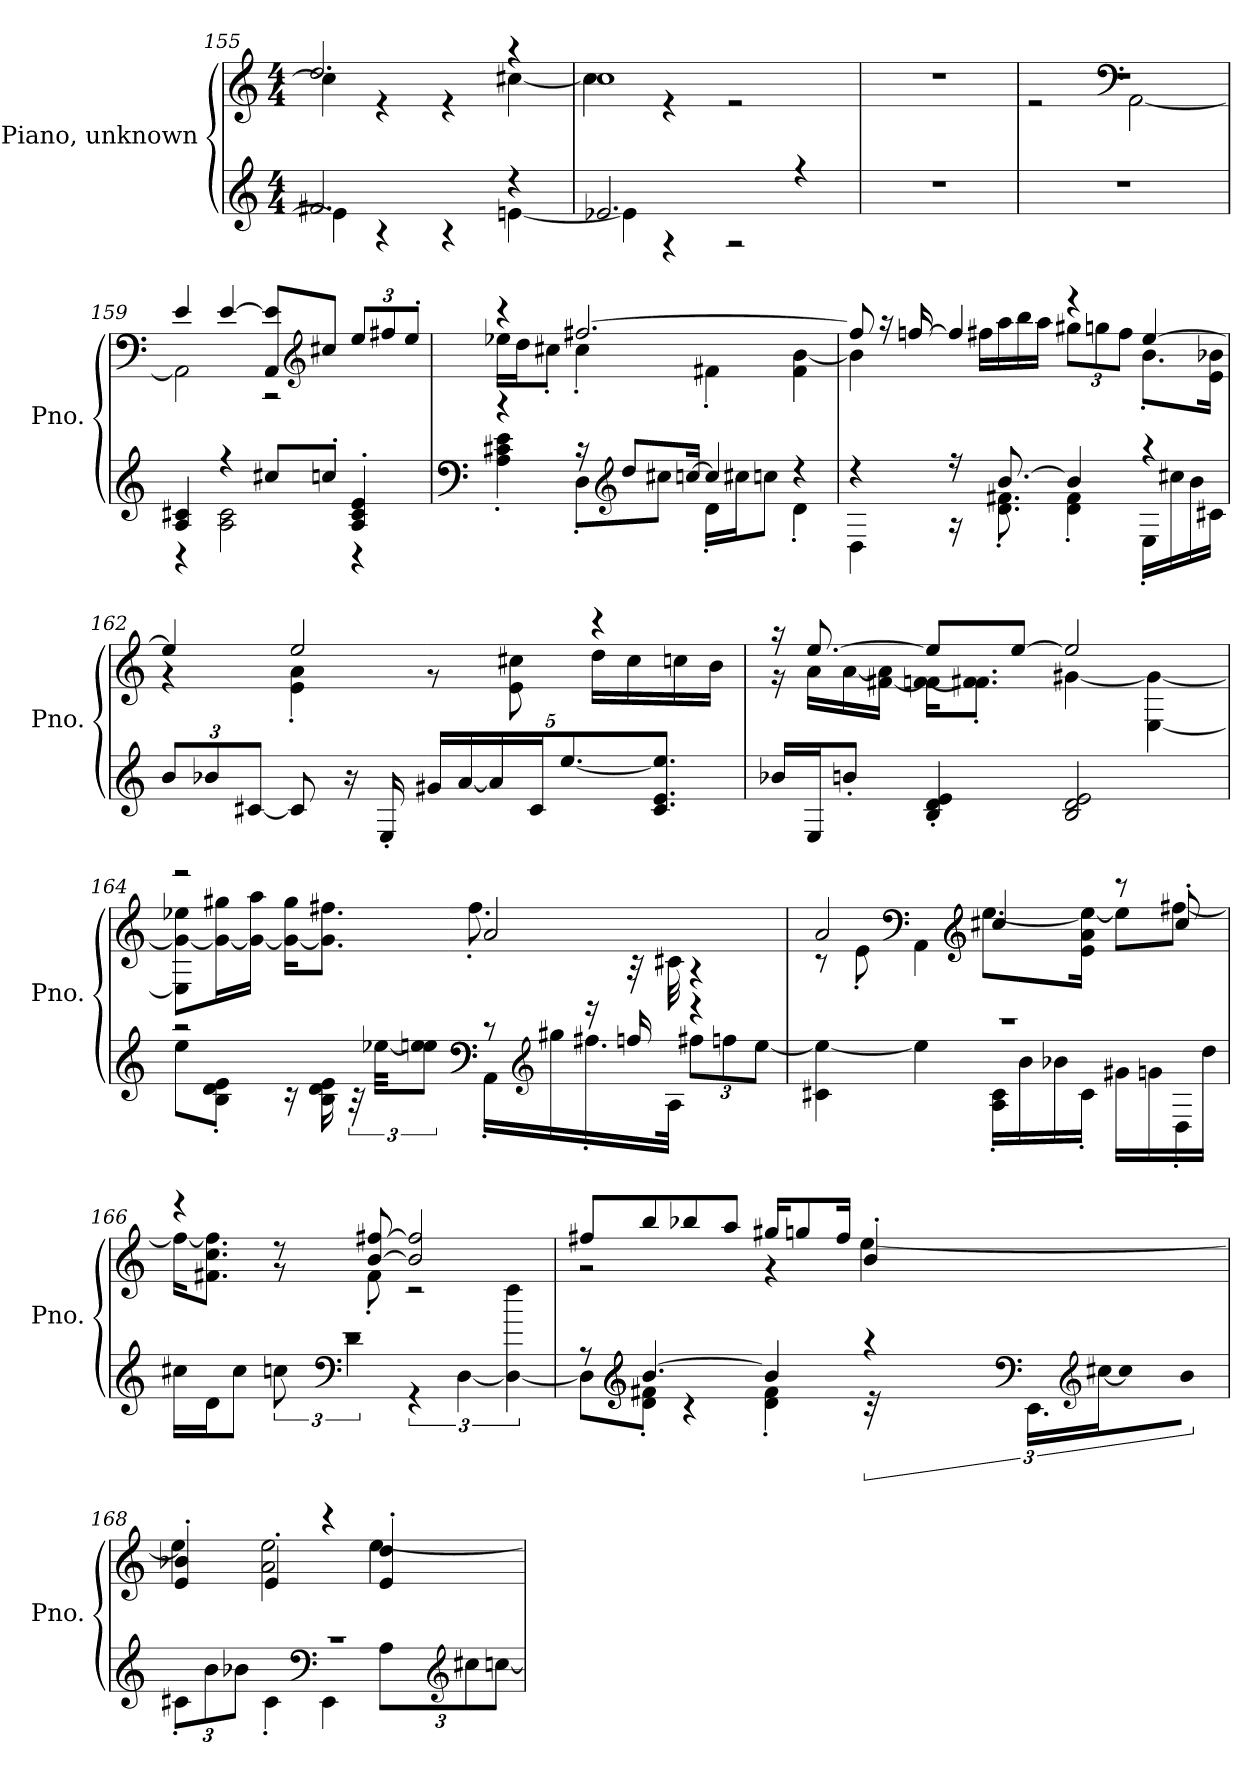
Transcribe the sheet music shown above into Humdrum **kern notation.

**kern	**kern
*part1	*part1
*staff2	*staff1
*I"Piano, unknown	*
*I'Pno.	*
*clefG2	*clefG2
*k[]	*k[]
*M4/4	*M4/4
=155	=155
*^	*^
2.f#X/	4e-\]	2.dd/	4cc\]
.	4r	.	4r
.	4r	.	4r
4r	[4en\	4r	[4cc#X\
=156	=156	=156	=156
2.e-X/	4e\]	1cc	4cc#\]
.	4r	.	4r
.	2r	.	2r
4r	.	.	.
*v	*v	*	*
*	*v	*v
=157	=157
1r	1r
=158	=158
*	*^
1r	1r	2r
*	*clefF4	*
.	.	[2AA\
!!LO:LB:g=z	!!
=159	=159	=159
*^	*	*
4A/ 4c#X/	4r	4e/	2AA\]
4r	2A\ 2c#\	[4e/	.
8cc#X/L	.	8AA/ 8e/]L	2r
*	*	*clefG2	*
8ccn'/J	.	8cc#X/J	.
*	*	*Xbrackettup	*
4A/' 4c#/' 4e/'	4r	12ee/L	.
.	.	12ff#X/	.
.	.	12ee'/J	.
=160	=160	=160	=160
*clefF4	*	*	*
4r	4A\' 4c#X\' 4e\'	4r	16ee-X\LL
.	.	.	16dd\J
.	.	.	8cc#X'\J
16r	8D'\L	[2.ff#X/	4cc#'\
*clefG2	*	*	*
8dd/L	.	.	.
.	8cc#X\J	.	.
[16ccn/Jk	.	.	.
4cc/]	16d'\LL	.	4f#X'\
.	16cc#X\J	.	.
.	8ccn\J	.	.
4r	4d'\	.	4f#\ [4b\
!!LO:LB:g=z	!!
=161	=161	=161	=161
4r	4D\	8ff#/]	4b\]
.	.	16r	.
.	.	[16ffn/	.
16r	16r	4ff/]	16ff#X\LL
[8.b/	8.d\' 8.f#X\'	.	16aa\
.	.	.	16bb\
.	.	.	16aa\JJ
4b/]	4d\' 4f#\'	4r	12gg#X\L
.	.	.	12ggn\
.	.	.	12ff#\J
4r	16E'\LL	[4ee/	8.b'\L
.	16cc#X\	.	.
.	16b\	.	.
.	16c#X\JJ	.	16e\ 16b-X\Jk
*v	*v	*	*
=162	=162	=162
*Xbrackettup	*	*
12b/L	4ee/]	4r
12b-X/	.	.
[12c#X/J	.	.
8c#/]	2ee/	4e\' 4a\'
16r	.	.
16E'/	.	.
20g#X/LL	.	8r
[20a/	.	.
20a/]	.	.
.	.	8e\ 8cc#X\
20c#/J	.	.
[10.ee/	.	.
.	4r	16dd\LL
.	.	16cc#\
10.c#/ 10.e/ 10.ee/]J	.	.
.	.	16ccn\
.	.	16b\JJ
!!LO:PB:g=z	!!
=163	=163	=163
16b-X/LL	16r	16r
16E/J	[8.ee/	16a\LL
8bn'/J	.	[16a\
.	.	[16f#X\ 16a\]JJ
4B/' 4d/' 4e/'	8ee/L]	[16fn\ 16f#\]KL
.	.	8.f\]' 8.f#X\'J
.	[8ee/J	.
2B/ 2d/ 2e/	2ee/]	[4g#X\
.	.	[4E\ 4g#\_
=164	=164	=164
*^	*	*
2r	8ee\L	2r	8E\] 8g#\_ 8ee-X\L
.	8B\' 8d\' 8e\'J	.	16g#\_ 16gg#X\L
.	.	.	16g#\_ 16aa\JJ
.	16r	.	16g#\_ 16gg#\KL
.	16B\ 16d\ 16e\	.	8.g#\] 8.ff#X\J
*	*brackettup	*	*
.	48r	.	.
.	[48ee-X\KKL	.	.
.	12ee-\] 12een\J	.	.
*clefF4	*	*	*
8r	16AA'\LL	2a/	8.ff#'\
*clefG2	*	*	*
.	16gg#X\	.	.
16r	16.ff#X'\	.	.
16ffn/	.	.	32r
.	32A\JJk	.	32c#X\
*	*Xbrackettup	*	*
4r	12ff#X\L	.	4r
.	12ffn\	.	.
.	[12ee\J	.	.
!!LO:LB:g=z	!!
=165	=165	=165	=165
1r	4c#X\ 4ee\_	2a/	8r
.	.	.	8e'\
*	*	*clefF4	*
.	4ee\]	.	4AA\
*	*	*clefG2	*
.	16A\' 16c#\'LL	4cc#X/	[8.ee\L
.	16b\	.	.
.	16b-X\	.	.
.	16c#'\JJ	.	16e\ 16a\ 16ee\_Jk
.	16g#X\LL	8r	8ee\L]
.	16gn\	.	.
.	16D'\	8cc#'/	[8ff#X\J
.	16dd\JJ	.	.
=166	=166	=166	=166
1r	16cc#X\LL	4r	16ff#\KL_
.	16d\J	.	8.f#X\ 8.cc\ 8.ff#\]J
.	8cc#\J	.	.
*	*brackettup	*	*
.	12ccn\	8r	8r
*clefF4	*	*	*
.	6d\	.	.
.	.	[8b/ [8ff#X/	8f#'\
.	6r	2b/] 2ff#/]	2r
.	[6D\	.	.
.	6D\_ 6ff\	.	.
!!LO:LB:g=z	!!
=167	=167	=167	=167
8r	8D\L]	8ff#X/L	2r
*clefG2	*	*	*
[4.b/	8d\' 8f#X\'J	8bb/	.
.	4r	8bb-X/	.
.	.	8aa/J	.
4b/]	4d\' 4f#\'	16gg#X/KL	4r
.	.	8ggn/	.
.	.	16ff#/Jk	.
4r	48r	4b'/	[4ee\
*clefF4	*	*	*
.	24.EE\LL	.	.
*clefG2	*	*	*
.	[24cc#X\	.	.
.	16cc#\]	.	.
.	16b\JJ	.	.
=168	=168	=168	=168
*	*Xbrackettup	*	*
1r	12c#X'\L	4e/' 4b-X/'	4ee\]
.	12b\	.	.
.	12b-X\J	.	.
.	4c#'\	4e'/	2a\ 2ee\
*clefF4	*	*	*
.	4EE\	4r	.
.	12A\L	4e/' 4dd/'	[4ee\
*clefG2	*	*	*
.	12cc#X\	.	.
.	[12ccn\J	.	.
*v	*v	*	*
*	*v	*v
=	=
*-	*-
